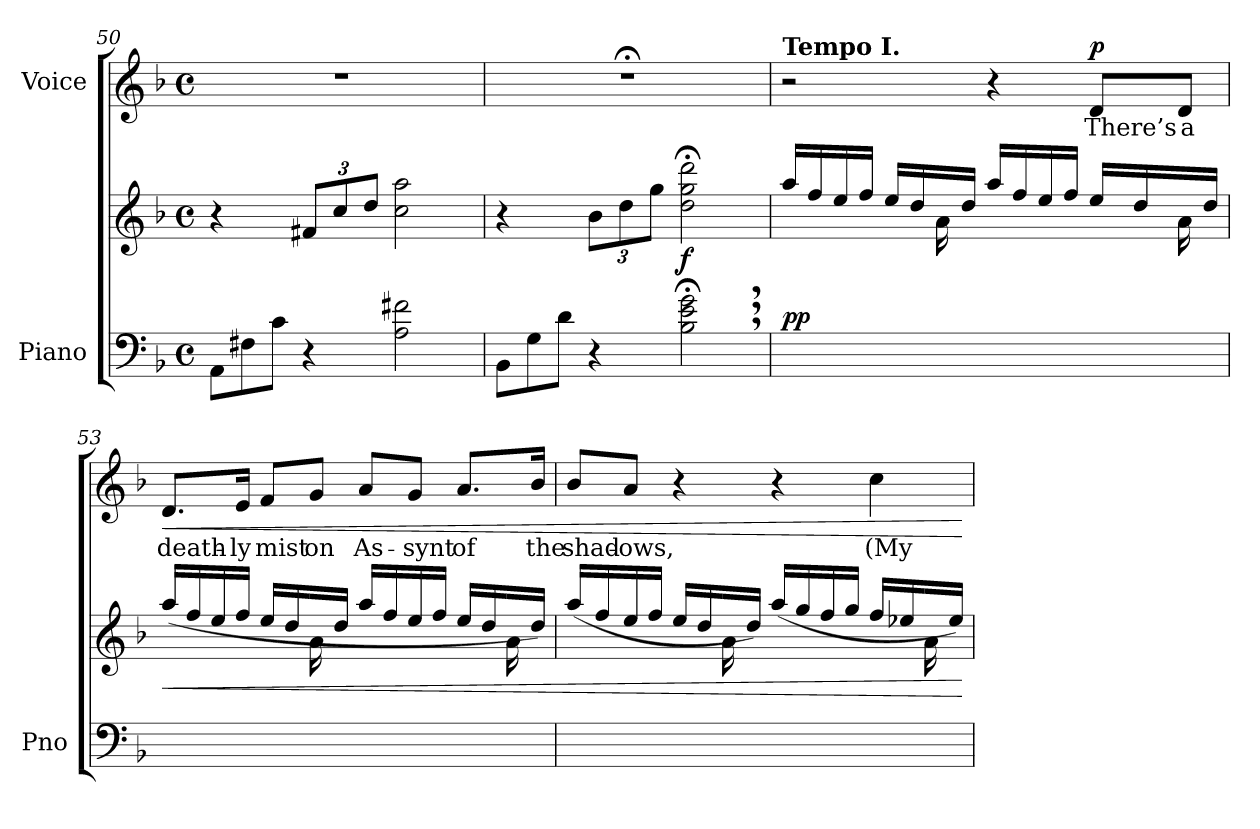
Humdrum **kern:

**kern	**kern	**dynam	**kern	**text	**dynam
*part2	*part2	*part2	*part1	*part1	*part1
*staff3	*staff2	*staff2/3	*staff1	*staff1	*staff1
*I"Piano	*	*	*I"Voice	*	*
*I'Pno	*	*	*	*	*
!!LO:LB:g=z
*clefF4	*clefG2	*	*clefG2	*	*
*k[b-]	*k[b-]	*	*k[b-]	*	*
*M4/4	*M4/4	*	*M4/4	*	*
*met(c)	*met(c)	*	*met(c)	*	*
*Xtuplet	*	*	*	*	*
=50	=50	=50	=50	=50	=50
(>12AA\L	4r	.	1r	.	.
12F#X\	.	.	.	.	.
12c\J	.	.	.	.	.
*	*Xbrackettup	*	*	*	*
4r	12f#X/L	.	.	.	.
.	12cc/	.	.	.	.
.	12dd/J	.	.	.	.
2A\ 2f#X\	2cc\ 2aa\	.	.	.	.
=51	=51	=51	=51	=51	=51
(<12BB-\L	4r	.	1r;<	.	.
12G\	.	.	.	.	.
12d\J	.	.	.	.	.
4r	12b-\L	.	.	.	.
.	12dd\	.	.	.	.
.	12gg\J	.	.	.	.
!	!	!LO:DY:b	!	!	!
2B-\;<, 2e\;<, 2g\;<,	2dd\;< 2gg\;< 2ddd\;<)	f	.	.	.
=52	=52	=52	=52	=52	=52
*	*^	*	*	*	*
!	!	!	!	!LO:TX:a:B:t=Tempo I.	!	!
!	!	!	!LO:DY:a=2	!	!	!
1ryy	16aa/LL	4.ryy	pp	2r	.	.
.	16ff/	.	.	.	.	.
.	16ee/	.	.	.	.	.
.	16ff/JJ	.	.	.	.	.
.	16ee/LL	.	.	.	.	.
.	16dd/	.	.	.	.	.
.	16ryy	16a\	.	.	.	.
.	16dd/JJ	4..ryy	.	.	.	.
.	16aa/LL	.	.	4r	.	.
.	16ff/	.	.	.	.	.
.	16ee/	.	.	.	.	.
.	16ff/JJ	.	.	.	.	.
!	!	!	!	!	!LO:LY:b	!LO:DY:a
.	16ee/LL	.	.	8d/L	There’s	p
.	16dd/	.	.	.	.	.
!	!	!	!	!	!LO:LY:b	!
.	16ryy	16a\	.	8d/J	a	.
.	16dd/JJ)	16ryy	.	.	.	.
!!LO:LB:g=z
=53	=53	=53	=53	=53	=53	=53
!	!	!	!LO:HP:b	!	!LO:LY:b	!LO:HP:b
1ryy	(<16aa/LL	4.ryy	<	8.d/L	death-	<
.	16ff/	.	.	.	.	.
.	16ee/	.	.	.	.	.
!	!	!	!	!	!LO:LY:b	!
.	16ff/JJ	.	.	16e/Jk	-ly	.
!	!	!	!	!	!LO:LY:b	!
.	16ee/LL	.	.	8f/L	mist	.
.	16dd/	.	.	.	.	.
!	!	!	!	!	!LO:LY:b	!
.	16ryy	16a\	.	8g/J	on	.
.	16dd/JJ	4..ryy	.	.	.	.
!	!	!	!	!	!LO:LY:b	!
.	16aa/LL	.	.	8a/L	As-	.
.	16ff/	.	.	.	.	.
!	!	!	!	!	!LO:LY:b	!
.	16ee/	.	.	8g/J	-synt	.
.	16ff/JJ	.	.	.	.	.
!	!	!	!	!	!LO:LY:b	!
.	16ee/LL	.	.	8.a/L	of	.
.	16dd/	.	.	.	.	.
.	16ryy	16a\	.	.	.	.
!	!	!	!	!	!LO:LY:b	!
.	16dd/JJ)	16ryy	.	16b-/Jk	the	.
=54	=54	=54	=54	=54	=54	=54
!	!	!	!	!	!LO:LY:b	!
1ryy	(<16aa/LL	4.ryy	.	8b-/L	shad-	.
.	16ff/	.	.	.	.	.
!	!	!	!	!	!LO:LY:b	!
.	16ee/	.	.	8a/J	-ows,	.
.	16ff/JJ	.	.	.	.	.
.	16ee/LL	.	.	4r	.	.
.	16dd/	.	.	.	.	.
.	16ryy	16a\	.	.	.	.
.	16dd/JJ)	4..ryy	.	.	.	.
.	(<16aa/LL	.	.	4r	.	.
.	16gg/	.	.	.	.	.
.	16ff/	.	.	.	.	.
.	16gg/JJ	.	.	.	.	.
!	!	!	!	!	!LO:LY:b	!
.	16ff/LL	.	.	4cc\	(My	.
.	16ee-X/	.	.	.	.	.
.	16ryy	16a\	.	.	.	.
.	16ee-/JJ)	16ryy	.	.	.	.
*	*v	*v	*	*	*	*
.	.	[	.	.	[
=	=	=	=	=	=
*-	*-	*-	*-	*-	*-
